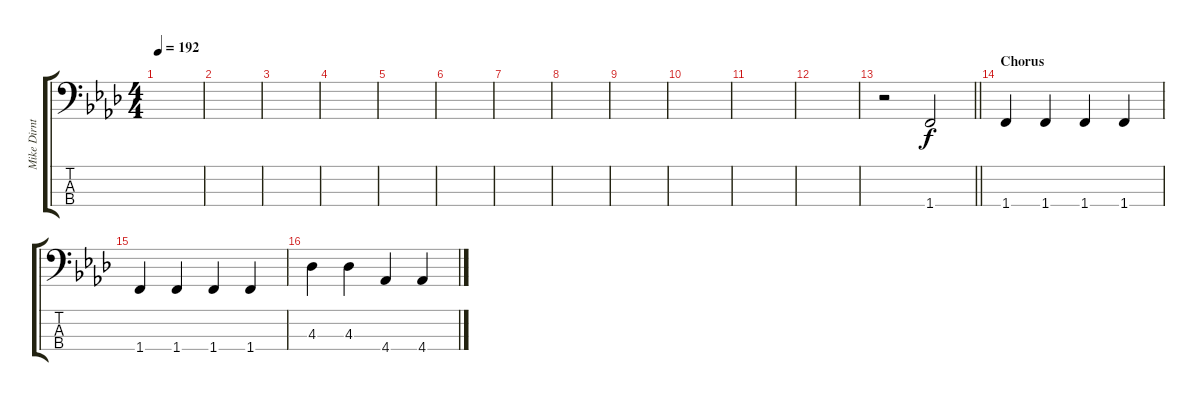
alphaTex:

\track ("Mike Dirnt (Bass)" "Mike Dirnt") {instrument electricbassfinger}
\staff {score tabs}
\tuning (G2 D2 A1 E1) {hide}
\ts (4 4)
\tempo 192
\clef f4
\ks ab
|
|
|
|
|
|
|
|
|
|
|
|
\barLineRight lightlight
r.2 1.4.2 |
\section ("" "Chorus")
1.4.4 1.4.4 1.4.4 1.4.4 |
1.4.4 1.4.4 1.4.4 1.4.4 |
4.3.4 4.3.4 4.4.4 4.4.4
